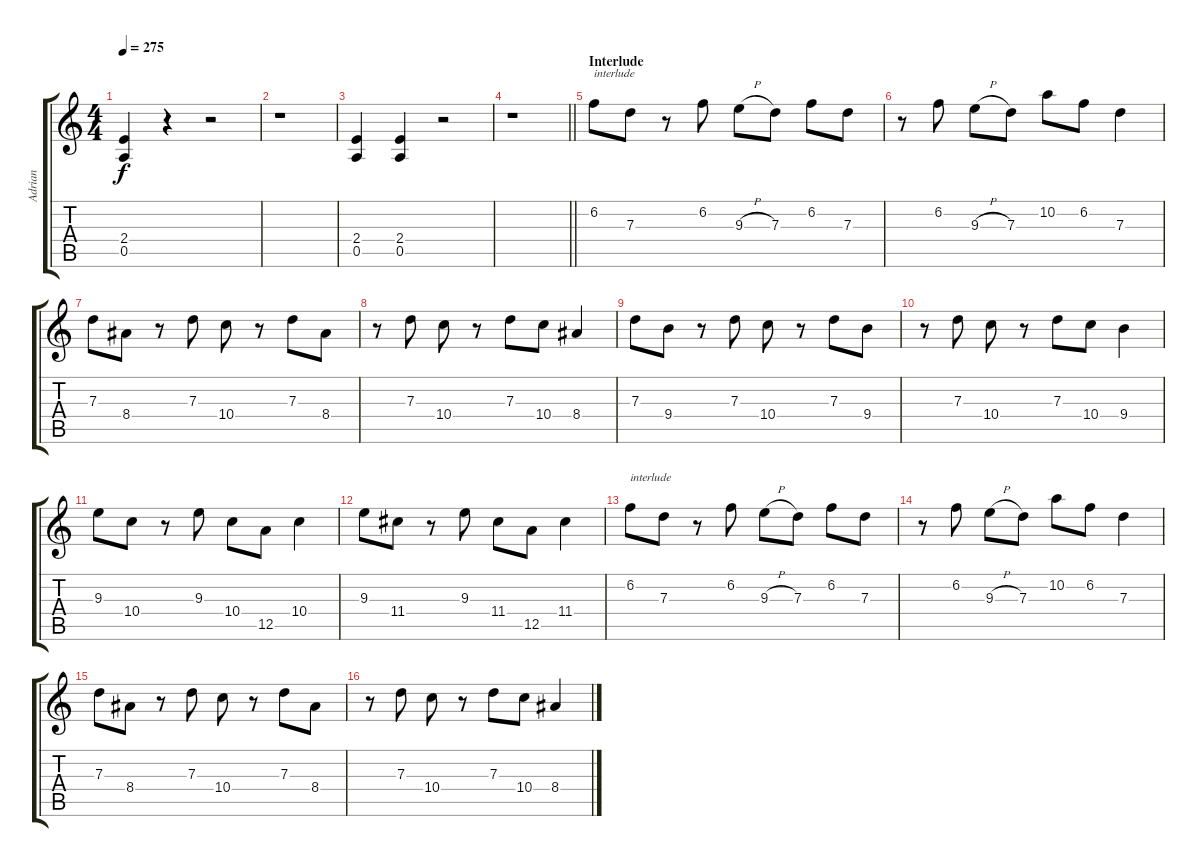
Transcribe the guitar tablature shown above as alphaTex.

\track ("Adrian" "Adrian") {instrument distortionguitar}
\staff {score tabs}
\tuning (E4 B3 G3 D3 A2 E2) {hide}
\ts (4 4)
\tempo 275
\clef g2
\ks c
(2.4 0.5).4{dy f} r.4 r.2 |
r.1 |
(2.4 0.5).4 (2.4 0.5).4 r.2 |
\barLineRight lightlight
r.1 |
\section ("" "Interlude")
6.2.8{txt "interlude"} 7.3.8 r.8 6.2.8 9.3{h}.8 7.3.8 6.2.8 7.3.8 |
r.8 6.2.8 9.3{h}.8 7.3.8 10.2.8 6.2.8 7.3.4 |
7.3.8 8.4.8 r.8 7.3.8 10.4.8 r.8 7.3.8 8.4.8 |
r.8 7.3.8 10.4.8 r.8 7.3.8 10.4.8 8.4.4 |
7.3.8 9.4.8 r.8 7.3.8 10.4.8 r.8 7.3.8 9.4.8 |
r.8 7.3.8 10.4.8 r.8 7.3.8 10.4.8 9.4.4 |
9.3.8 10.4.8 r.8 9.3.8 10.4.8 12.5.8 10.4.4 |
9.3.8 11.4.8 r.8 9.3.8 11.4.8 12.5.8 11.4.4 |
6.2.8{txt "interlude"} 7.3.8 r.8 6.2.8 9.3{h}.8 7.3.8 6.2.8 7.3.8 |
r.8 6.2.8 9.3{h}.8 7.3.8 10.2.8 6.2.8 7.3.4 |
7.3.8 8.4.8 r.8 7.3.8 10.4.8 r.8 7.3.8 8.4.8 |
r.8 7.3.8 10.4.8 r.8 7.3.8 10.4.8 8.4.4
